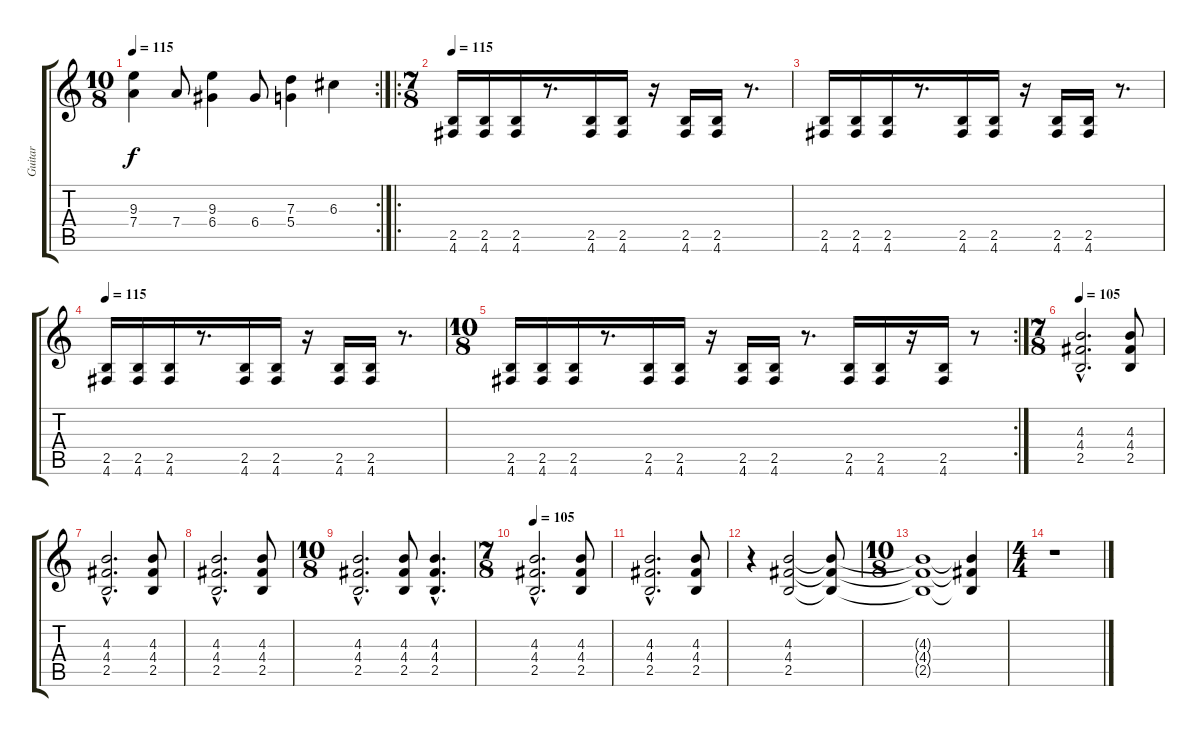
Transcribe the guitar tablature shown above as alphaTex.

\track ("Guitar" "Guitar") {instrument distortionguitar}
\staff {score tabs}
\tuning (E4 B3 G3 D3 A2 D2) {hide}
\rc 2
\ts (10 8)
\tempo 115
\clef g2
\ks c
(9.3 7.4).4{dy f} 7.4.8 (9.3 6.4).4 6.4.8 (7.3 5.4).4 6.3.4 |
\ro
\ts (7 8)
\tempo 115
(2.5 4.6).16 (2.5 4.6).16 (2.5 4.6).16 r.8{d} (2.5 4.6).16 (2.5 4.6).16 r.16 (2.5 4.6).16 (2.5 4.6).16 r.8{d} |
(2.5 4.6).16 (2.5 4.6).16 (2.5 4.6).16 r.8{d} (2.5 4.6).16 (2.5 4.6).16 r.16 (2.5 4.6).16 (2.5 4.6).16 r.8{d} |
\tempo 115
(2.5 4.6).16 (2.5 4.6).16 (2.5 4.6).16 r.8{d} (2.5 4.6).16 (2.5 4.6).16 r.16 (2.5 4.6).16 (2.5 4.6).16 r.8{d} |
\rc 2
\ts (10 8)
(2.5 4.6).16 (2.5 4.6).16 (2.5 4.6).16 r.8{d} (2.5 4.6).16 (2.5 4.6).16 r.16 (2.5 4.6).16 (2.5 4.6).16 r.8{d} (2.5 4.6).16 (2.5 4.6).16 r.16 (2.5 4.6).16 r.8 |
\ts (7 8)
\tempo 105
(4.3{hac} 4.4{hac} 2.5{hac}).2{d} (4.3 4.4 2.5).8 |
(4.3{hac} 4.4{hac} 2.5{hac}).2{d} (4.3 4.4 2.5).8 |
(4.3{hac} 4.4{hac} 2.5{hac}).2{d} (4.3 4.4 2.5).8 |
\ts (10 8)
(4.3{hac} 4.4{hac} 2.5{hac}).2{d} (4.3 4.4 2.5).8 (4.3{hac} 4.4{hac} 2.5{hac}).4{d} |
\ts (7 8)
\tempo 105
(4.3{hac} 4.4{hac} 2.5{hac}).2{d} (4.3 4.4 2.5).8 |
(4.3{hac} 4.4{hac} 2.5{hac}).2{d} (4.3 4.4 2.5).8 |
r.4 (4.3 4.4 2.5).2 (4.3{t} 4.4{t} 2.5{t}).8 |
\ts (10 8)
(4.3{t} 4.4{t} 2.5{t}).1{volume 8} (4.3{t} 4.4{t} 2.5{t}).4{volume 3} |
\ts (4 4)
r.1
